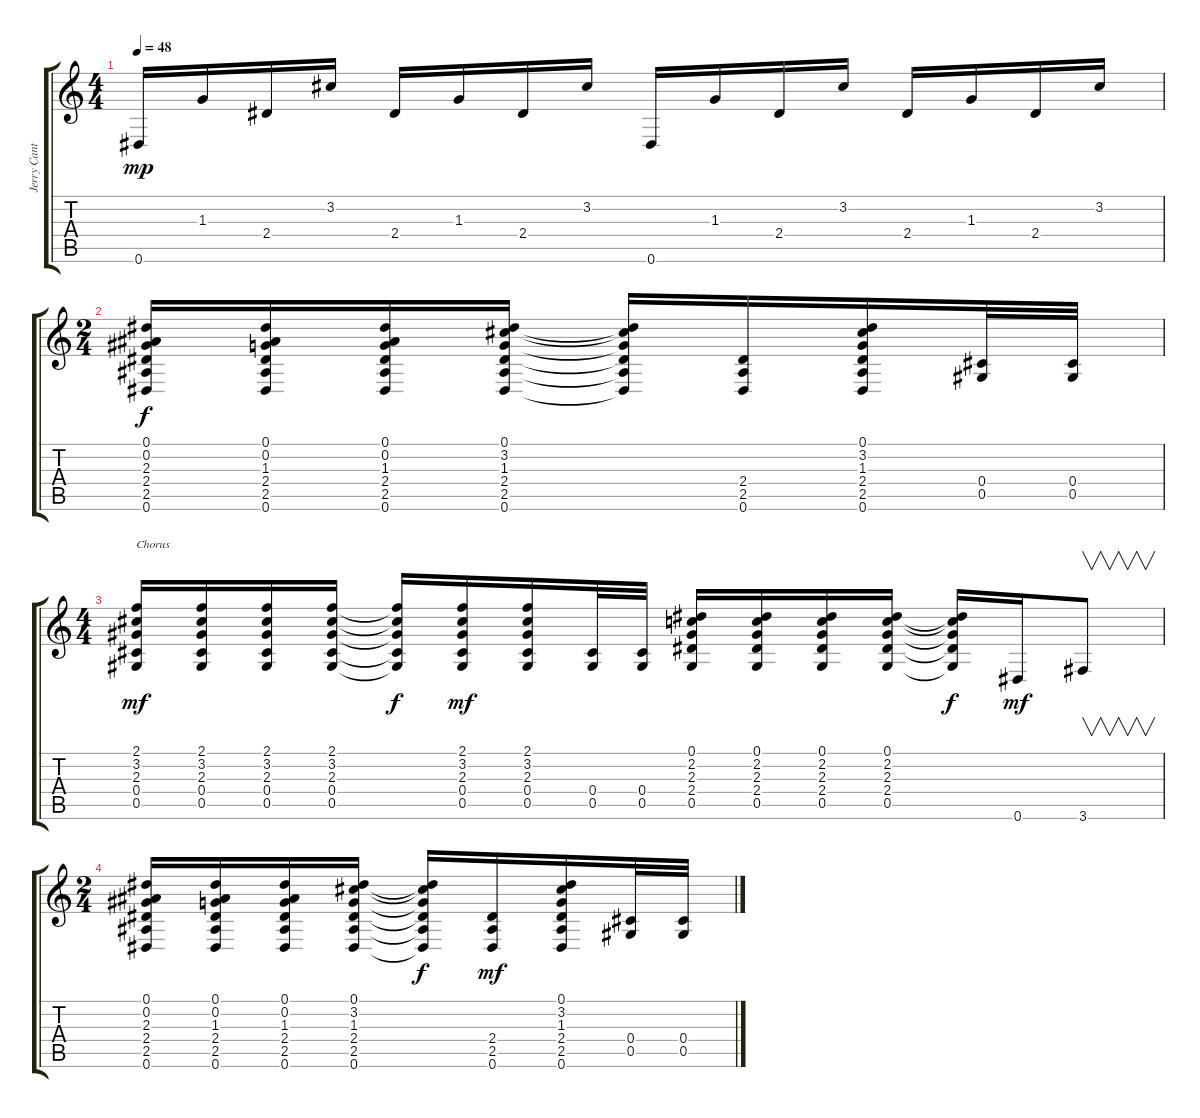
\track ("Jerry Cantrell" "Jerry Cant") {instrument acousticguitarsteel}
\staff {score tabs}
\tuning (Eb4 Bb3 Gb3 Db3 Ab2 Eb2) {hide}
\ts (4 4)
\tempo 48
\clef g2
\ks c
0.6.16{dy mp} 1.3.16 2.4.16 3.2.16 2.4.16 1.3.16 2.4.16 3.2.16 0.6.16 1.3.16 2.4.16 3.2.16 2.4.16 1.3.16 2.4.16 3.2.16 |
\ts (2 4)
(0.1 0.2 2.3 2.4 2.5 0.6).16{dy f} (0.1 0.2 1.3 2.4 2.5 0.6).16 (0.1 0.2 1.3 2.4 2.5 0.6).16 (0.1 3.2 1.3 2.4 2.5 0.6).16 (0.1{t} 3.2{t} 1.3{t} 2.4{t} 2.5{t} 0.6{t}).16 (2.4 2.5 0.6).16 (0.1 3.2 1.3 2.4 2.5 0.6).16 (0.4 0.5).32 (0.4 0.5).32 |
\ts (4 4)
(2.1 3.2 2.3 0.4 0.5).16{txt "Chorus" dy mf} (2.1 3.2 2.3 0.4 0.5).16 (2.1 3.2 2.3 0.4 0.5).16 (2.1 3.2 2.3 0.4 0.5).16 (2.1{t} 3.2{t} 2.3{t} 0.4{t} 0.5{t}).16{dy f} (2.1 3.2 2.3 0.4 0.5).16{dy mf} (2.1 3.2 2.3 0.4 0.5).16 (0.4 0.5).32 (0.4 0.5).32 (0.1 2.2 2.3 2.4 0.5).16 (0.1 2.2 2.3 2.4 0.5).16 (0.1 2.2 2.3 2.4 0.5).16 (0.1 2.2 2.3 2.4 0.5).16 (0.1{t} 2.2{t} 2.3{t} 2.4{t} 0.5{t}).16{dy f} 0.6.16{dy mf} 3.6.8{v} |
\ts (2 4)
(0.1 0.2 2.3 2.4 2.5 0.6).16 (0.1 0.2 1.3 2.4 2.5 0.6).16 (0.1 0.2 1.3 2.4 2.5 0.6).16 (0.1 3.2 1.3 2.4 2.5 0.6).16 (0.1{t} 3.2{t} 1.3{t} 2.4{t} 2.5{t} 0.6{t}).16{dy f} (2.4 2.5 0.6).16{dy mf} (0.1 3.2 1.3 2.4 2.5 0.6).16 (0.4 0.5).32 (0.4 0.5).32
